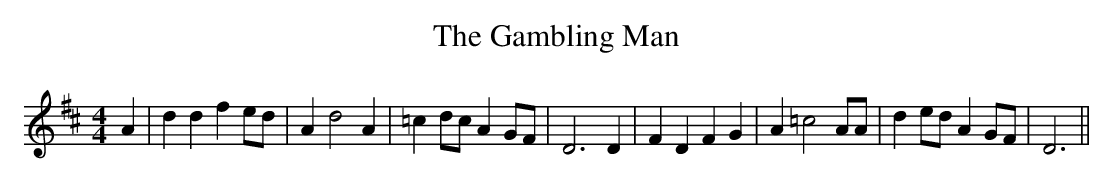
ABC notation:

X:1
T:The Gambling Man
M:4/4
L:1/4
K:D
 A| d d f e/2d/2| A d2 A| =c d/2c/2 A G/2F/2| D3 D| F D F G| A =c2 A/2A/2|\
 d e/2d/2 A G/2F/2| D3||
